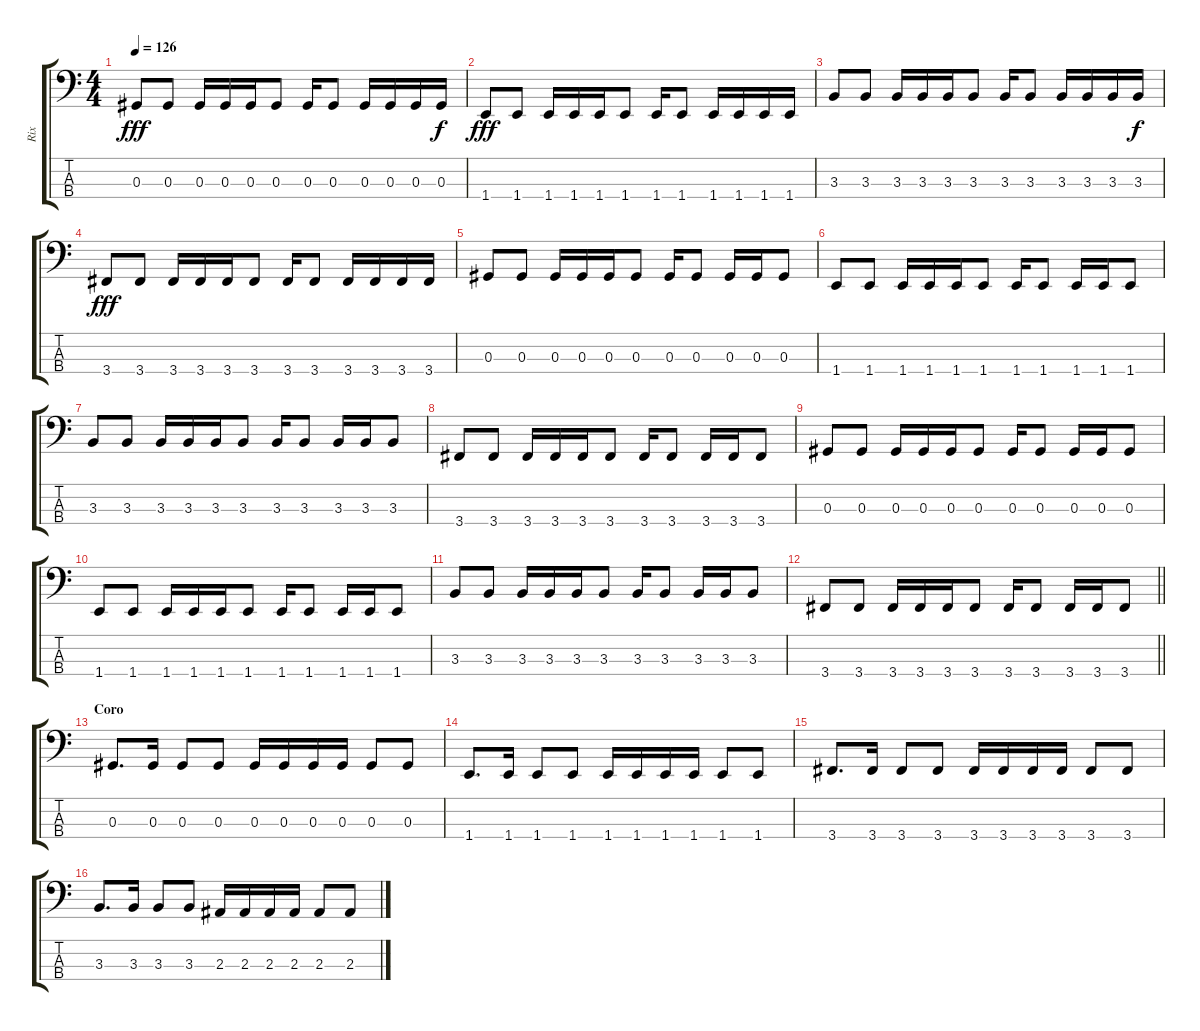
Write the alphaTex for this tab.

\track ("Rix" "Rix") {instrument electricbasspick}
\staff {score tabs}
\tuning (Gb2 Db2 Ab1 Eb1) {hide}
\ts (4 4)
\tempo 126
\clef f4
\ks c
0.3.8{dy fff} 0.3.8 0.3.16 0.3.16 0.3.16 0.3.8 0.3.16 0.3.8 0.3.16 0.3.16 0.3.16 0.3.16{dy f} |
1.4.8{dy fff} 1.4.8 1.4.16 1.4.16 1.4.16 1.4.8 1.4.16 1.4.8 1.4.16 1.4.16 1.4.16 1.4.16 |
3.3.8 3.3.8 3.3.16 3.3.16 3.3.16 3.3.8 3.3.16 3.3.8 3.3.16 3.3.16 3.3.16 3.3.16{dy f} |
3.4.8{dy fff} 3.4.8 3.4.16 3.4.16 3.4.16 3.4.8 3.4.16 3.4.8 3.4.16 3.4.16 3.4.16 3.4.16 |
0.3.8 0.3.8 0.3.16 0.3.16 0.3.16 0.3.8 0.3.16 0.3.8 0.3.16 0.3.16 0.3.8 |
1.4.8 1.4.8 1.4.16 1.4.16 1.4.16 1.4.8 1.4.16 1.4.8 1.4.16 1.4.16 1.4.8 |
3.3.8 3.3.8 3.3.16 3.3.16 3.3.16 3.3.8 3.3.16 3.3.8 3.3.16 3.3.16 3.3.8 |
3.4.8 3.4.8 3.4.16 3.4.16 3.4.16 3.4.8 3.4.16 3.4.8 3.4.16 3.4.16 3.4.8 |
0.3.8 0.3.8 0.3.16 0.3.16 0.3.16 0.3.8 0.3.16 0.3.8 0.3.16 0.3.16 0.3.8 |
1.4.8 1.4.8 1.4.16 1.4.16 1.4.16 1.4.8 1.4.16 1.4.8 1.4.16 1.4.16 1.4.8 |
3.3.8 3.3.8 3.3.16 3.3.16 3.3.16 3.3.8 3.3.16 3.3.8 3.3.16 3.3.16 3.3.8 |
\barLineRight lightlight
3.4.8 3.4.8 3.4.16 3.4.16 3.4.16 3.4.8 3.4.16 3.4.8 3.4.16 3.4.16 3.4.8 |
\section ("" "Coro")
0.3.8{d} 0.3.16 0.3.8 0.3.8 0.3.16 0.3.16 0.3.16 0.3.16 0.3.8 0.3.8 |
1.4.8{d} 1.4.16 1.4.8 1.4.8 1.4.16 1.4.16 1.4.16 1.4.16 1.4.8 1.4.8 |
3.4.8{d} 3.4.16 3.4.8 3.4.8 3.4.16 3.4.16 3.4.16 3.4.16 3.4.8 3.4.8 |
3.3.8{d} 3.3.16 3.3.8 3.3.8 2.3.16 2.3.16 2.3.16 2.3.16 2.3.8 2.3.8
